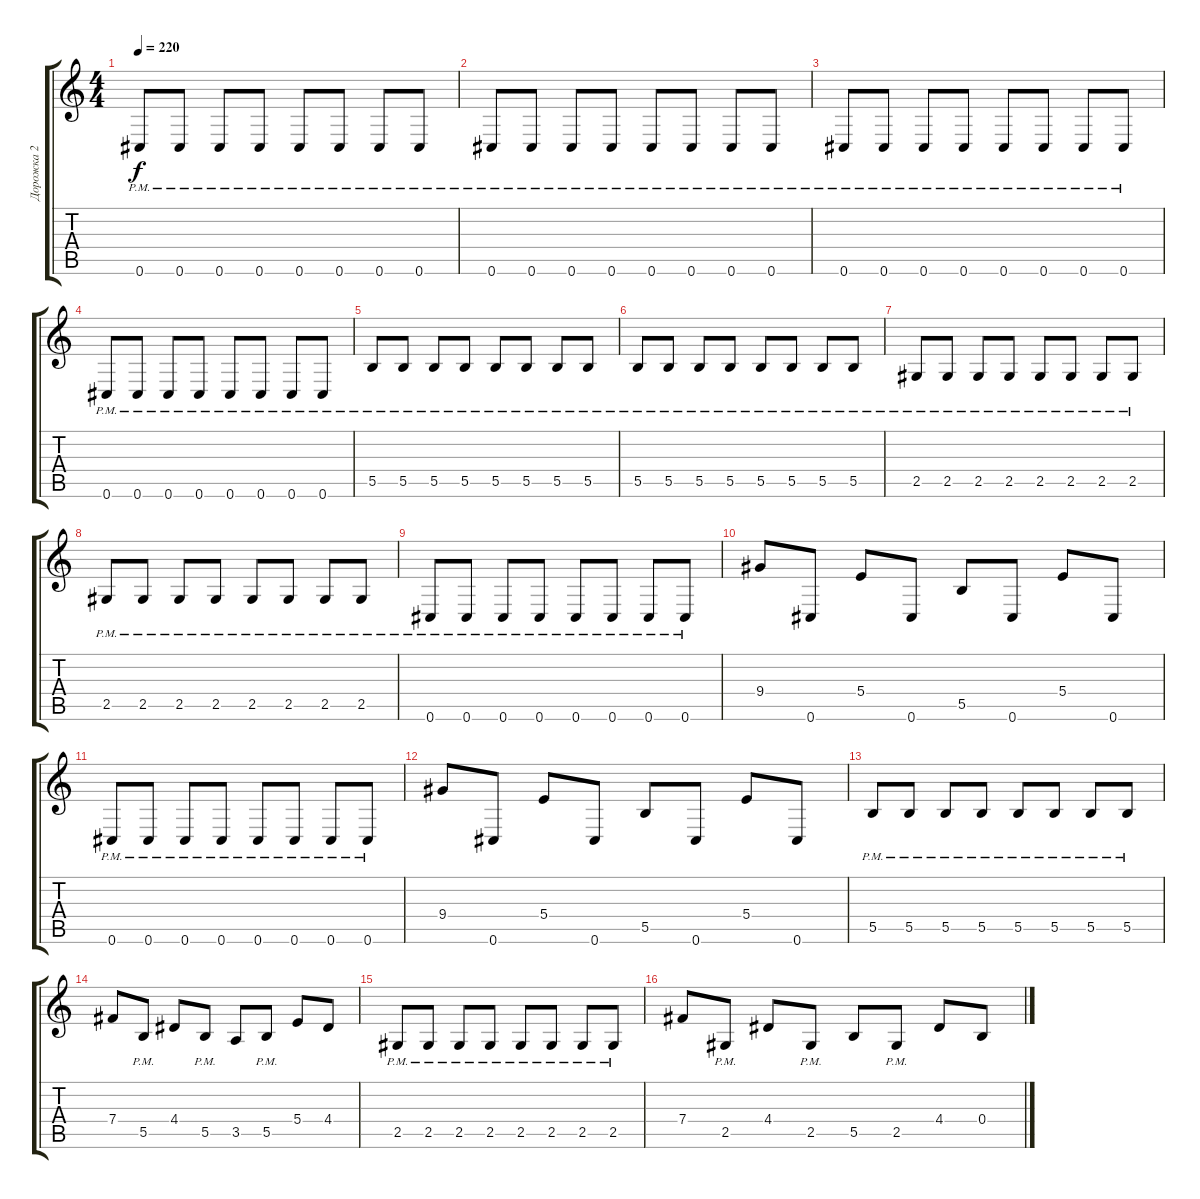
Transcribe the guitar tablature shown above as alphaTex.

\track ("Дорожка 2" "Дорожка 2") {instrument distortionguitar}
\staff {score tabs}
\tuning (Db4 Ab3 E3 B2 Gb2 Db2) {hide}
\ts (4 4)
\tempo 220
\clef g2
\ks c
0.6{pm}.8{dy f} 0.6{pm}.8 0.6{pm}.8 0.6{pm}.8 0.6{pm}.8 0.6{pm}.8 0.6{pm}.8 0.6{pm}.8 |
0.6{pm}.8 0.6{pm}.8 0.6{pm}.8 0.6{pm}.8 0.6{pm}.8 0.6{pm}.8 0.6{pm}.8 0.6{pm}.8 |
0.6{pm}.8 0.6{pm}.8 0.6{pm}.8 0.6{pm}.8 0.6{pm}.8 0.6{pm}.8 0.6{pm}.8 0.6{pm}.8 |
0.6{pm}.8 0.6{pm}.8 0.6{pm}.8 0.6{pm}.8 0.6{pm}.8 0.6{pm}.8 0.6{pm}.8 0.6{pm}.8 |
5.5{pm}.8 5.5{pm}.8 5.5{pm}.8 5.5{pm}.8 5.5{pm}.8 5.5{pm}.8 5.5{pm}.8 5.5{pm}.8 |
5.5{pm}.8 5.5{pm}.8 5.5{pm}.8 5.5{pm}.8 5.5{pm}.8 5.5{pm}.8 5.5{pm}.8 5.5{pm}.8 |
2.5{pm}.8 2.5{pm}.8 2.5{pm}.8 2.5{pm}.8 2.5{pm}.8 2.5{pm}.8 2.5{pm}.8 2.5{pm}.8 |
2.5{pm}.8 2.5{pm}.8 2.5{pm}.8 2.5{pm}.8 2.5{pm}.8 2.5{pm}.8 2.5{pm}.8 2.5{pm}.8 |
0.6{pm}.8 0.6{pm}.8 0.6{pm}.8 0.6{pm}.8 0.6{pm}.8 0.6{pm}.8 0.6{pm}.8 0.6{pm}.8 |
9.4.8 0.6.8 5.4.8 0.6.8 5.5.8 0.6.8 5.4.8 0.6.8 |
0.6{pm}.8 0.6{pm}.8 0.6{pm}.8 0.6{pm}.8 0.6{pm}.8 0.6{pm}.8 0.6{pm}.8 0.6{pm}.8 |
9.4.8 0.6.8 5.4.8 0.6.8 5.5.8 0.6.8 5.4.8 0.6.8 |
5.5{pm}.8 5.5{pm}.8 5.5{pm}.8 5.5{pm}.8 5.5{pm}.8 5.5{pm}.8 5.5{pm}.8 5.5{pm}.8 |
7.4.8 5.5{pm}.8 4.4.8 5.5{pm}.8 3.5.8 5.5{pm}.8 5.4.8 4.4.8 |
2.5{pm}.8 2.5{pm}.8 2.5{pm}.8 2.5{pm}.8 2.5{pm}.8 2.5{pm}.8 2.5{pm}.8 2.5{pm}.8 |
7.4.8 2.5{pm}.8 4.4.8 2.5{pm}.8 5.5.8 2.5{pm}.8 4.4.8 0.4.8
